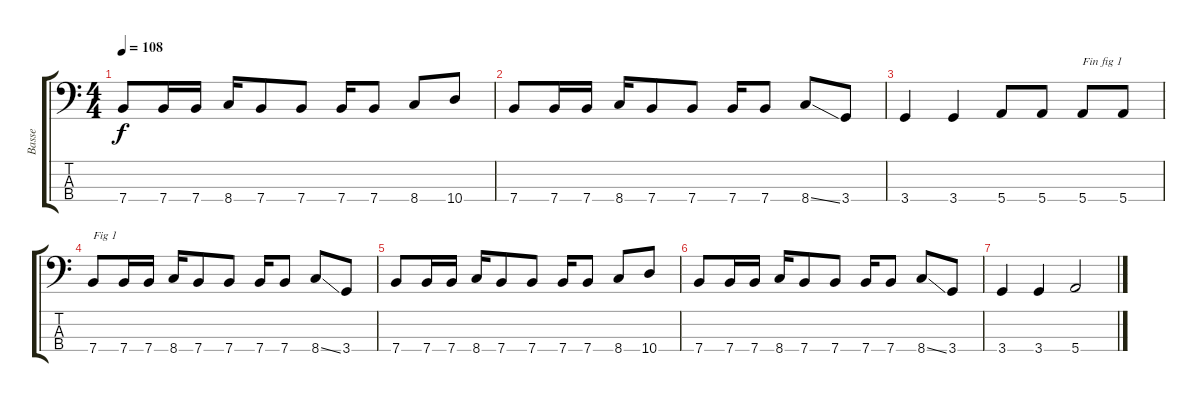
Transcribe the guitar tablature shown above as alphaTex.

\track ("Basse" "Basse") {instrument electricbasspick}
\staff {score tabs}
\tuning (G2 D2 A1 E1) {hide}
\ts (4 4)
\tempo 108
\clef f4
\ks c
7.4.8{dy f} 7.4.16 7.4.16 8.4.16 7.4.8 7.4.8 7.4.16 7.4.8 8.4.8 10.4.8 |
7.4.8 7.4.16 7.4.16 8.4.16 7.4.8 7.4.8 7.4.16 7.4.8 8.4{ss}.8 3.4.8 |
3.4.4 3.4.4 5.4.8 5.4.8 5.4.8{txt "Fin fig 1"} 5.4.8 |
7.4.8{txt "Fig 1"} 7.4.16 7.4.16 8.4.16 7.4.8 7.4.8 7.4.16 7.4.8 8.4{ss}.8 3.4.8 |
7.4.8 7.4.16 7.4.16 8.4.16 7.4.8 7.4.8 7.4.16 7.4.8 8.4.8 10.4.8 |
7.4.8 7.4.16 7.4.16 8.4.16 7.4.8 7.4.8 7.4.16 7.4.8 8.4{ss}.8 3.4.8 |
3.4.4 3.4.4 5.4.2
